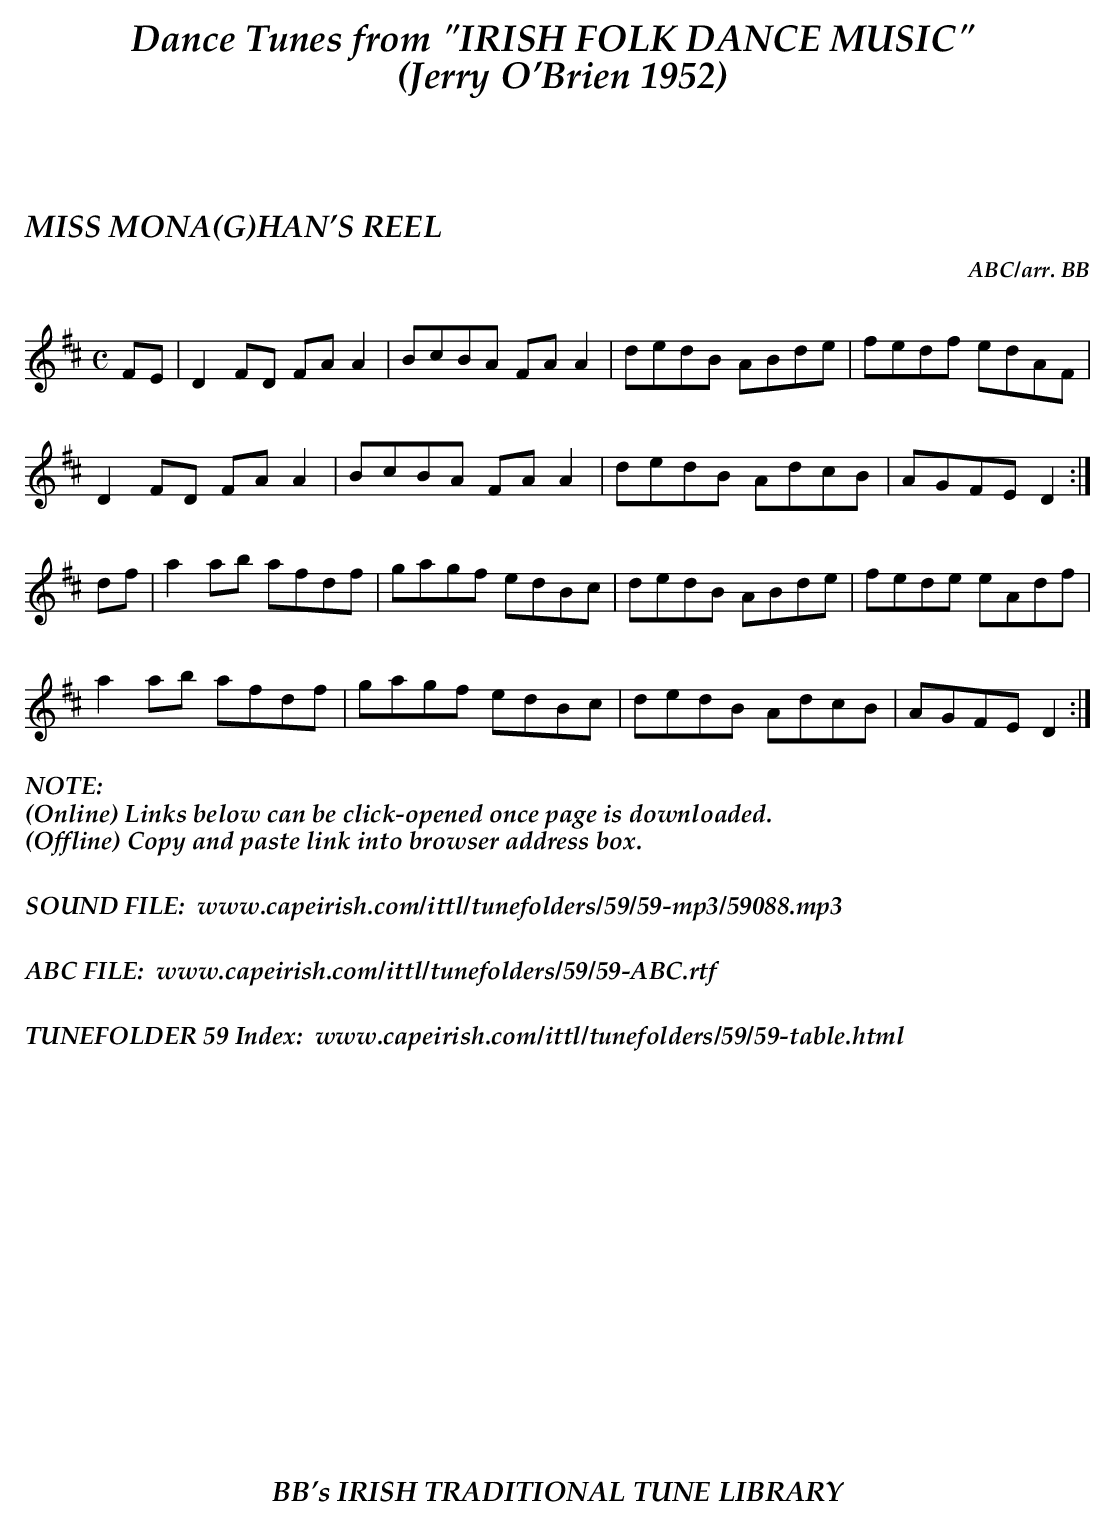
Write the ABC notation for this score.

X:1
T:MISS MONA(G)HAN'S REEL
C:ABC/arr. BB
M:C
K:D
FE|D2FD FAA2|BcBA FAA2|dedB ABde|fedf edAF|
D2FD FAA2|BcBA FAA2|dedB AdcB|AGFE D2 :|
df|a2ab afdf|gagf edBc|dedB ABde|fede eAdf|
a2ab afdf|gagf edBc|dedB AdcB|AGFE D2 :|
%%textfont "Palatino-BoldItalic" 16
%%begintext
%%NOTE:
(Online) Links below can be click-opened once page is downloaded.
(Offline) Copy and paste link into browser address box.
%%
%%
SOUND FILE:  www.capeirish.com/ittl/tunefolders/59/59-mp3/59088.mp3
%%
%%
ABC FILE:  www.capeirish.com/ittl/tunefolders/59/59-ABC.rtf
%%
%%
TUNEFOLDER 59 Index:  www.capeirish.com/ittl/tunefolders/59/59-table.html
